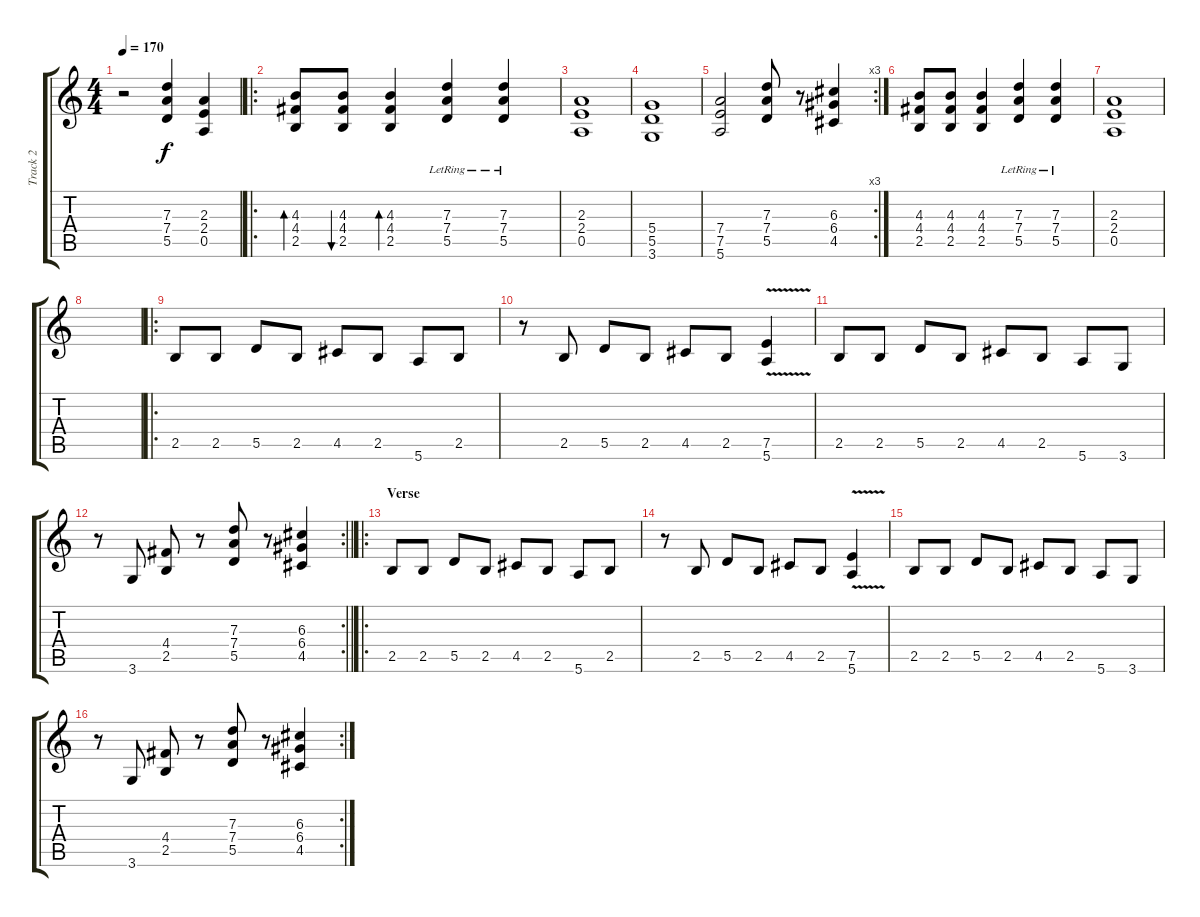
\track ("Track 2" "Track 2") {instrument distortionguitar}
\staff {score tabs}
\tuning (E4 B3 G3 D3 A2 E2) {hide}
\ts (4 4)
\tempo 170
\clef g2
\ks c
r.2{dy f instrument distortionguitar} (7.3 7.4 5.5).4 (2.3 2.4 0.5).4 |
\ro
(4.3 4.4 2.5).8{bd 60} (4.3 4.4 2.5).8{bu 60} (4.3 4.4 2.5).4{bd 60} (7.3{lr} 7.4 5.5).4 (7.3{lr} 7.4{lr} 5.5).4 |
(2.3 2.4 0.5).1 |
(5.4 5.5 3.6).1 |
\rc 3
(7.4 7.5 5.6).2 (7.3 7.4 5.5).8 r.8 (6.3 6.4 4.5).4 |
(4.3 4.4 2.5).8 (4.3 4.4 2.5).8 (4.3 4.4 2.5).4 (7.3{lr} 7.4 5.5).4 (7.3{lr} 7.4{lr} 5.5).4 |
(2.3 2.4 0.5).1 |
|
\ro
2.5.8 2.5.8 5.5.8 2.5.8 4.5.8 2.5.8 5.6.8 2.5.8 |
r.8 2.5.8 5.5.8 2.5.8 4.5.8 2.5.8 (7.5{v} 5.6).4 |
2.5.8 2.5.8 5.5.8 2.5.8 4.5.8 2.5.8 5.6.8 3.6.8 |
\rc 2
\barLineRight lightlight
r.8 3.6.8 (4.4 2.5).8 r.8 (7.3 7.4 5.5).8 r.8 (6.3 6.4 4.5).4 |
\ro
\section ("" "Verse")
2.5.8 2.5.8 5.5.8 2.5.8 4.5.8 2.5.8 5.6.8 2.5.8 |
r.8 2.5.8 5.5.8 2.5.8 4.5.8 2.5.8 (7.5 5.6{v}).4 |
2.5.8 2.5.8 5.5.8 2.5.8 4.5.8 2.5.8 5.6.8 3.6.8 |
\rc 2
r.8 3.6.8 (4.4 2.5).8 r.8 (7.3 7.4 5.5).8 r.8 (6.3 6.4 4.5).4
